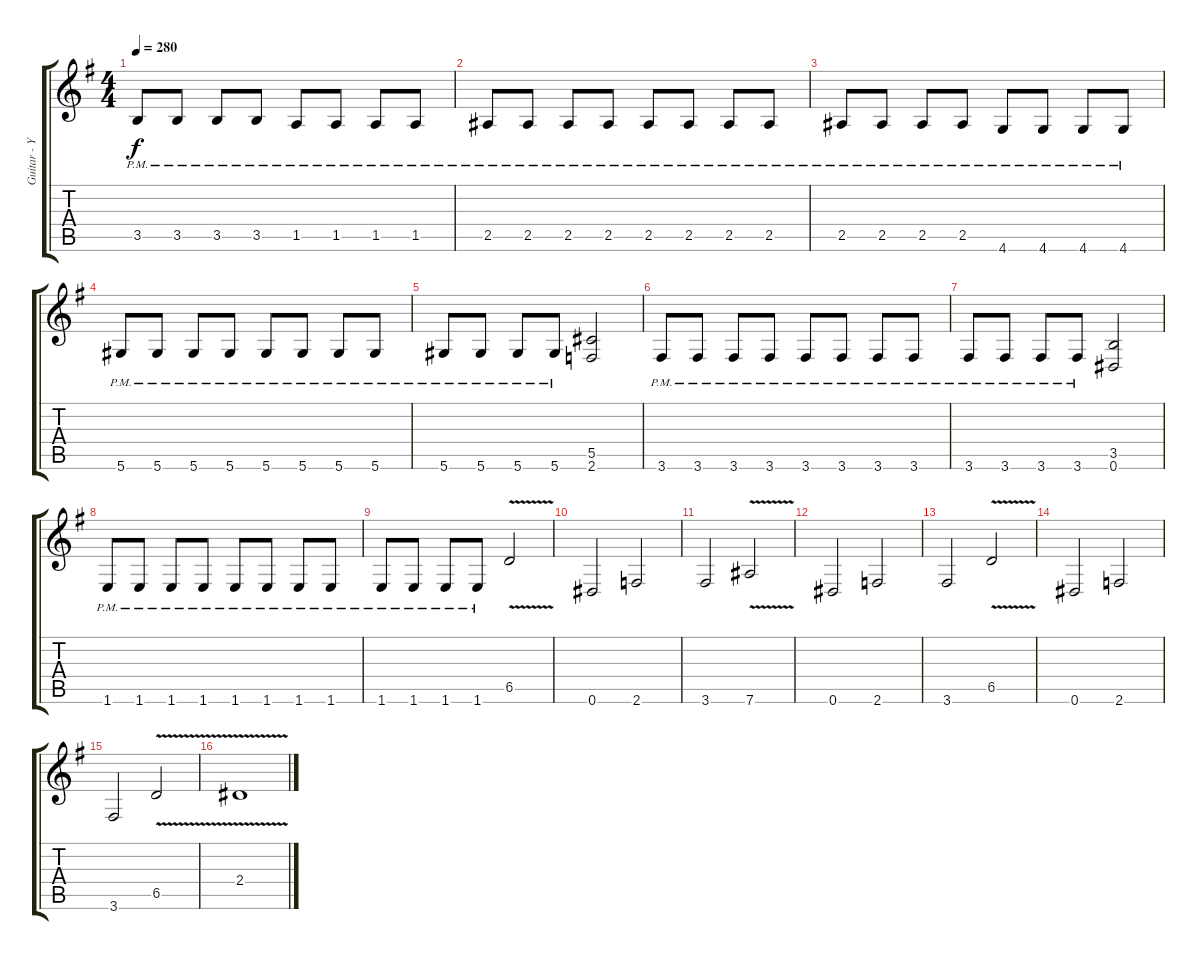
\track ("Guitar - Yngwie J. Malmsteen" "Guitar - Y") {instrument overdrivenguitar}
\staff {score tabs}
\tuning (Eb4 Bb3 Gb3 Db3 Ab2 Eb2) {hide}
\ts (4 4)
\tempo 280
\clef g2
\ks eminor
3.5{pm}.8{dy f} 3.5{pm}.8 3.5{pm}.8 3.5{pm}.8 1.5{pm}.8 1.5{pm}.8 1.5{pm}.8 1.5{pm}.8 |
2.5{pm}.8 2.5{pm}.8 2.5{pm}.8 2.5{pm}.8 2.5{pm}.8 2.5{pm}.8 2.5{pm}.8 2.5{pm}.8 |
2.5{pm}.8 2.5{pm}.8 2.5{pm}.8 2.5{pm}.8 4.6{pm}.8 4.6{pm}.8 4.6{pm}.8 4.6{pm}.8 |
5.6{pm}.8 5.6{pm}.8 5.6{pm}.8 5.6{pm}.8 5.6{pm}.8 5.6{pm}.8 5.6{pm}.8 5.6{pm}.8 |
5.6{pm}.8 5.6{pm}.8 5.6{pm}.8 5.6{pm}.8 (5.5 2.6).2 |
3.6{pm}.8 3.6{pm}.8 3.6{pm}.8 3.6{pm}.8 3.6{pm}.8 3.6{pm}.8 3.6{pm}.8 3.6{pm}.8 |
3.6{pm}.8 3.6{pm}.8 3.6{pm}.8 3.6{pm}.8 (3.5 0.6).2 |
1.6{pm}.8 1.6{pm}.8 1.6{pm}.8 1.6{pm}.8 1.6{pm}.8 1.6{pm}.8 1.6{pm}.8 1.6{pm}.8 |
1.6{pm}.8 1.6{pm}.8 1.6{pm}.8 1.6{pm}.8 6.5{v}.2 |
0.6.2 2.6.2 |
3.6.2 7.6{v}.2 |
0.6.2 2.6.2 |
3.6.2 6.5{v}.2 |
0.6.2 2.6.2 |
3.6.2 6.5{v}.2 |
2.4{v}.1
